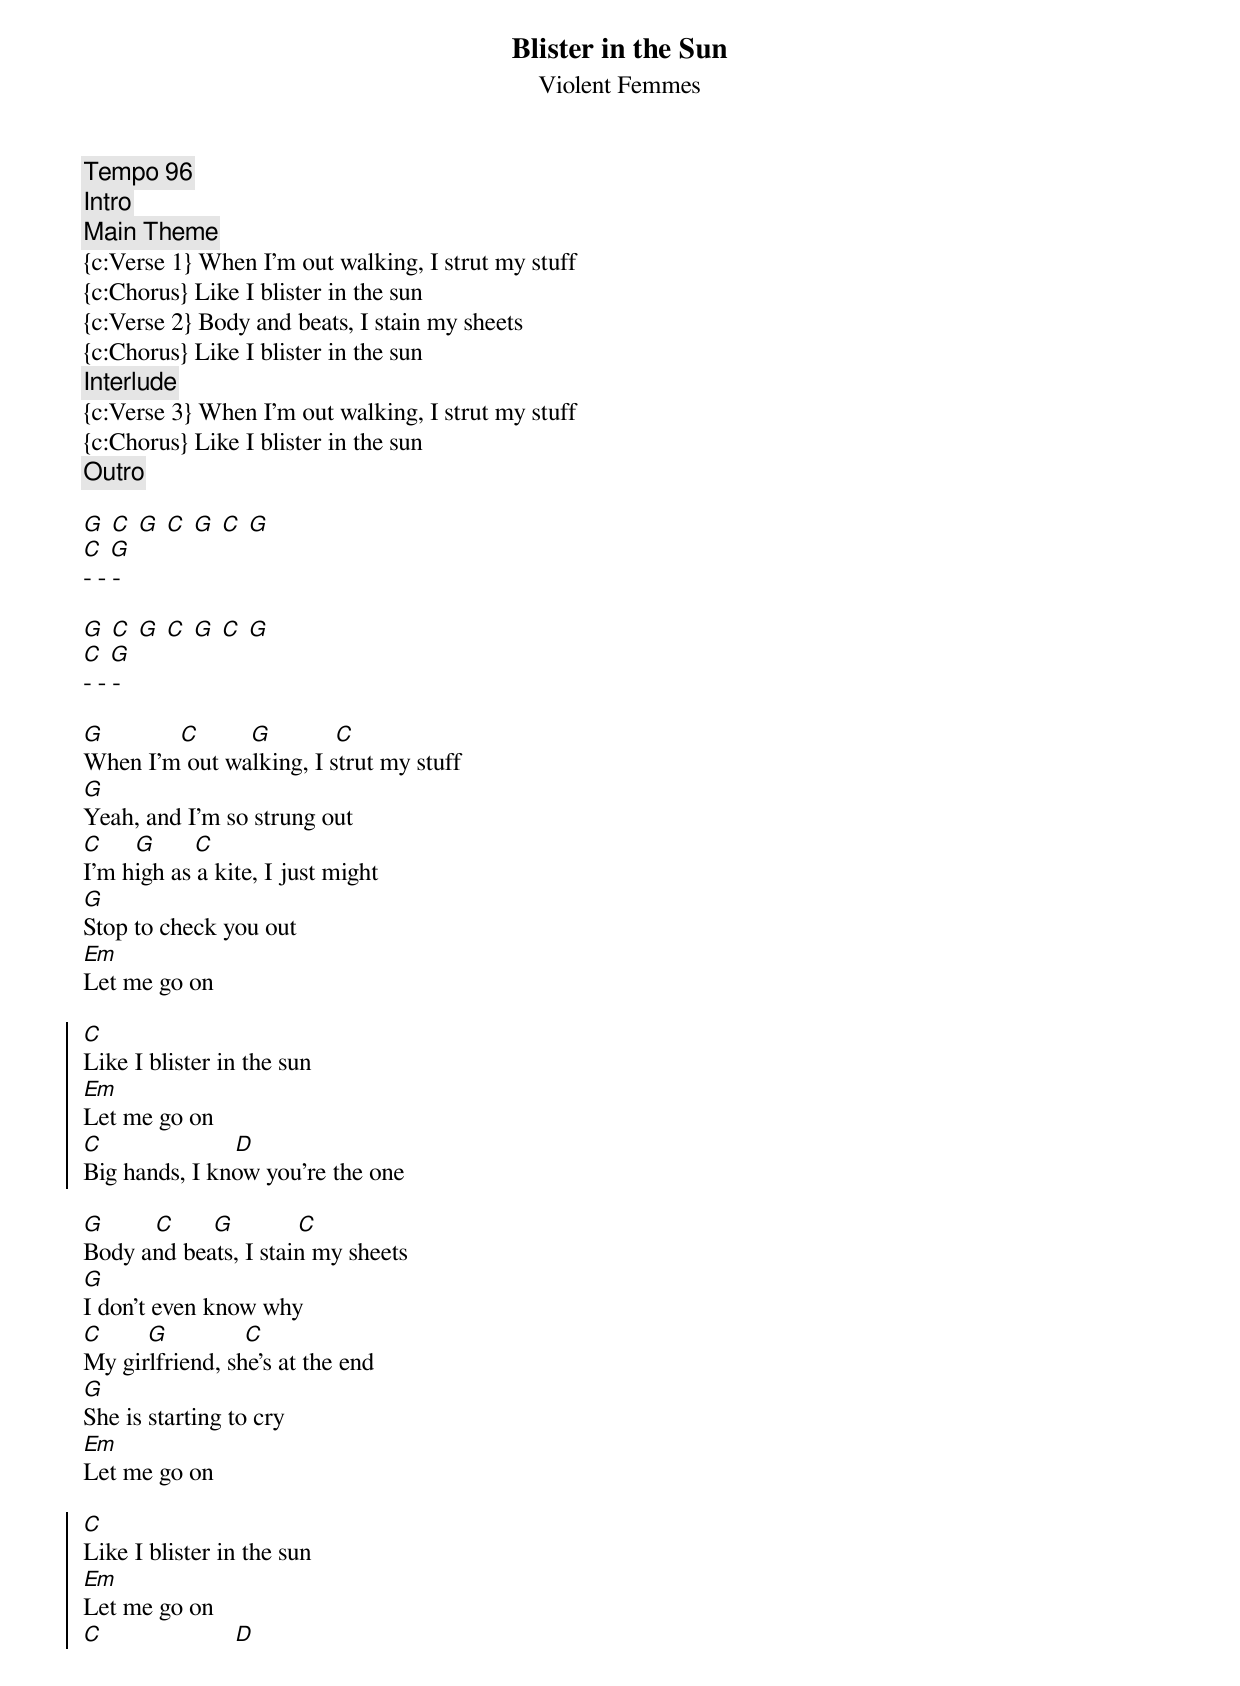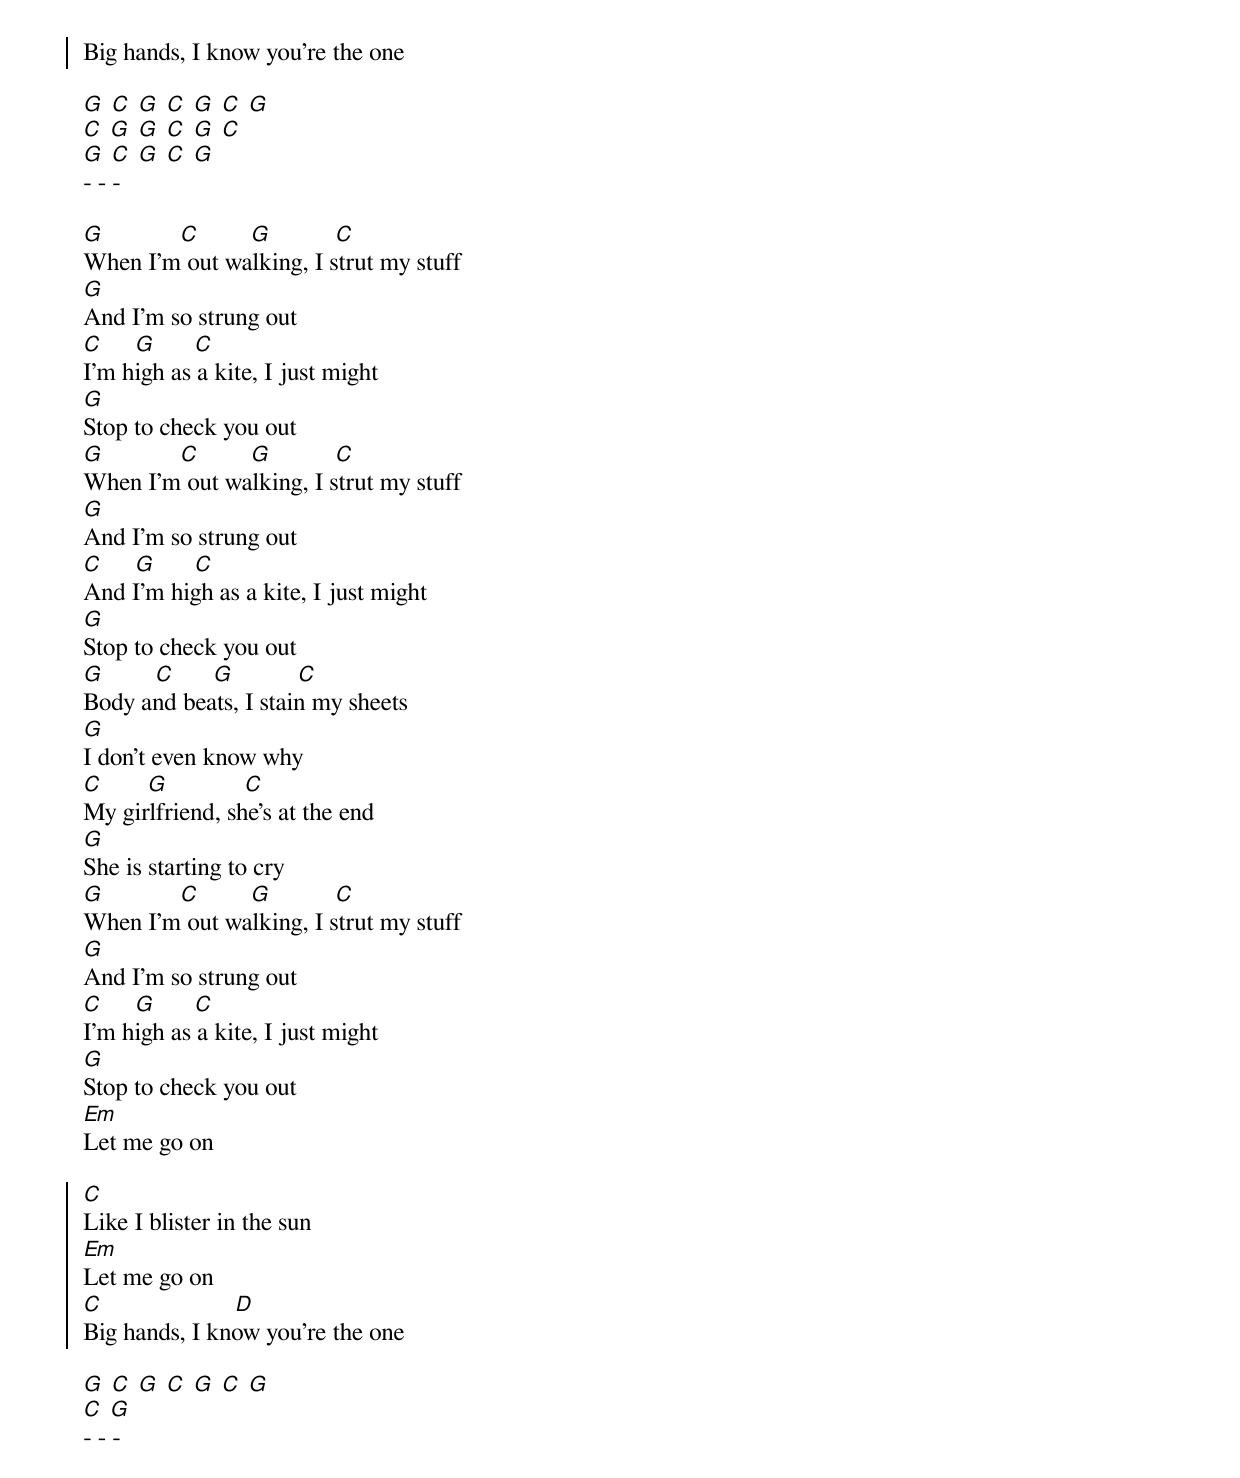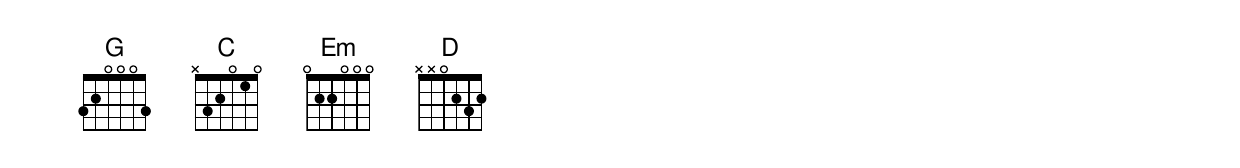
{t: Blister in the Sun}
{st: Violent Femmes}
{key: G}
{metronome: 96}
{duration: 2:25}


{c:Tempo 96}
{c:Intro}
{c:Main Theme}
{c:Verse 1} When I'm out walking, I strut my stuff
{c:Chorus} Like I blister in the sun
{c:Verse 2} Body and beats, I stain my sheets
{c:Chorus} Like I blister in the sun
{c:Interlude}
{c:Verse 3} When I'm out walking, I strut my stuff
{c:Chorus} Like I blister in the sun
{c:Outro}

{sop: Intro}
[G] [C] [G] [C] [G] [C] [G]
[C] [G]
- - -
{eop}

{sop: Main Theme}
[G] [C] [G] [C] [G] [C] [G]
[C] [G]
- - -
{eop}

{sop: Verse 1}
[G]            [C]        [G]          [C]
When I'm out walking, I strut my stuff
[G]
Yeah, and I'm so strung out
[C]     [G]      [C]
I'm high as a kite, I just might
[G]
Stop to check you out
[Em]
Let me go on
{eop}

{soc}
[C]
Like I blister in the sun
[Em]
Let me go on
[C]                     [D]
Big hands, I know you're the one
{eoc}

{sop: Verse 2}
[G]        [C]      [G]          [C]
Body and beats, I stain my sheets
[G]
I don't even know why
[C]       [G]            [C]
My girlfriend, she's at the end
[G]
She is starting to cry
[Em]
Let me go on
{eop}

{soc}
[C]
Like I blister in the sun
[Em]
Let me go on
[C]                     [D]
Big hands, I know you're the one
{eoc}

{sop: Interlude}
[G] [C] [G] [C] [G] [C] [G]
[C] [G] [G] [C] [G] [C]
[G] [C] [G] [C] [G]
- - -
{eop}

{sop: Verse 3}
[G]            [C]        [G]          [C]
When I'm out walking, I strut my stuff
[G]
And I'm so strung out
[C]     [G]      [C]
I'm high as a kite, I just might
[G]
Stop to check you out
[G]            [C]        [G]          [C]
When I'm out walking, I strut my stuff
[G]
And I'm so strung out
[C]     [G]      [C]
And I'm high as a kite, I just might
[G]
Stop to check you out
[G]        [C]      [G]          [C]
Body and beats, I stain my sheets
[G]
I don't even know why
[C]       [G]            [C]
My girlfriend, she's at the end
[G]
She is starting to cry
[G]            [C]        [G]          [C]
When I'm out walking, I strut my stuff
[G]
And I'm so strung out
[C]     [G]      [C]
I'm high as a kite, I just might
[G]
Stop to check you out
[Em]
Let me go on
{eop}

{soc}
[C]
Like I blister in the sun
[Em]
Let me go on
[C]                     [D]
Big hands, I know you're the one
{eoc}

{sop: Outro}
[G] [C] [G] [C] [G] [C] [G]
[C] [G]
- - -
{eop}

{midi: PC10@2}
